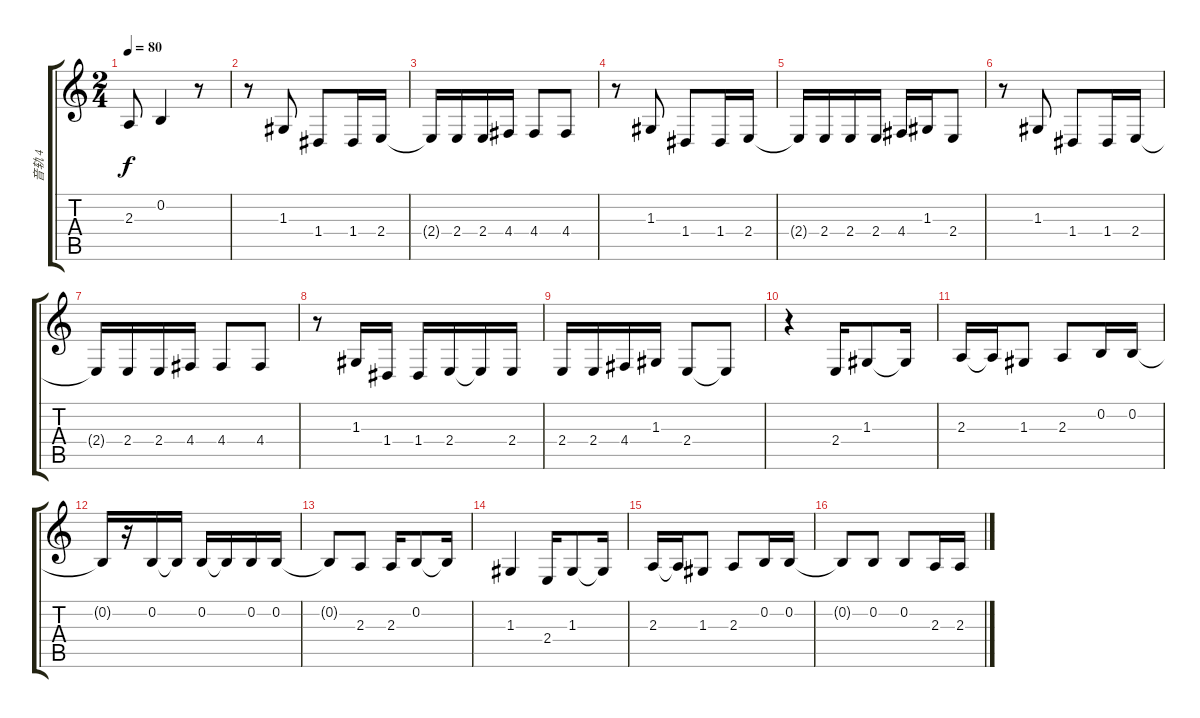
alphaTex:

\track ("音轨 4" "音轨 4") {instrument acousticgrandpiano}
\staff {score tabs}
\tuning (E4 B3 G3 D3 A2 E2) {hide}
\ts (2 4)
\tempo 80
\clef g2
\ks c
2.3{t}.8{dy f} 0.2.4 r.8 |
r.8 1.3.8 1.4.8 1.4.16 2.4.16 |
2.4{t}.16 2.4.16 2.4.16 4.4.16 4.4.8 4.4.8 |
r.8 1.3.8 1.4.8 1.4.16 2.4.16 |
2.4{t}.16 2.4.16 2.4.16 2.4.16 4.4.16 1.3.16 2.4.8 |
r.8 1.3.8 1.4.8 1.4.16 2.4.16 |
2.4{t}.16 2.4.16 2.4.16 4.4.16 4.4.8 4.4.8 |
r.8 1.3.16 1.4.16 1.4.16 2.4.16 2.4{t}.16 2.4.16 |
2.4.16 2.4.16 4.4.16 1.3.16 2.4.8 2.4{t}.8 |
r.4 2.4.16 1.3.8 1.3{t}.16 |
2.3.16 2.3{t}.16 1.3.8 2.3.8 0.2.16 0.2.16 |
0.2{t}.16 r.16 0.2.16 0.2{t}.16 0.2.16 0.2{t}.16 0.2.16 0.2.16 |
0.2{t}.8 2.3.8 2.3.16 0.2.8 0.2{t}.16 |
1.3.4 2.4.16 1.3.8 1.3{t}.16 |
2.3.16 2.3{t}.16 1.3.8 2.3.8 0.2.16 0.2.16 |
0.2{t}.8 0.2.8 0.2.8 2.3.16 2.3.16
